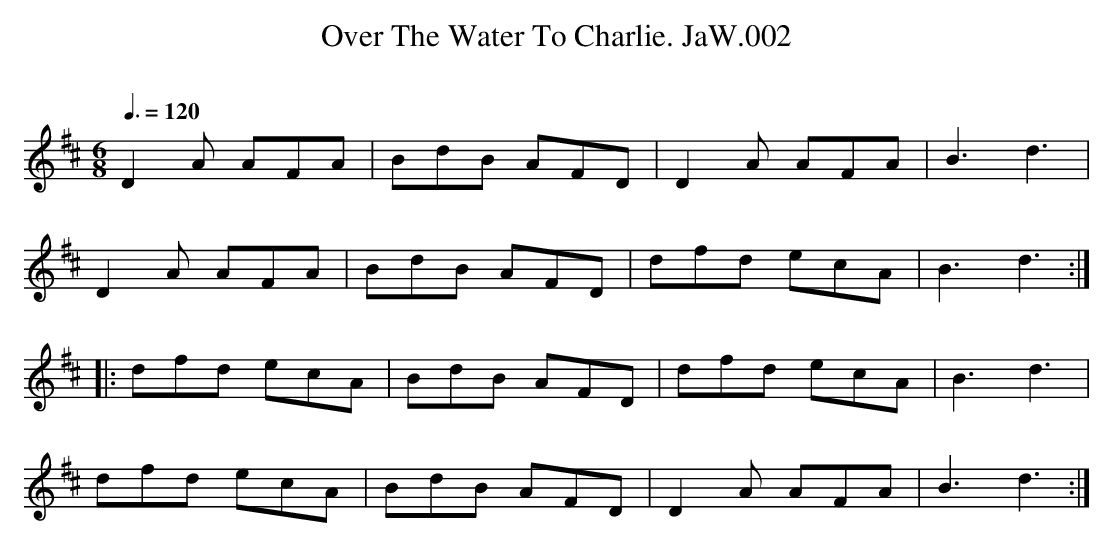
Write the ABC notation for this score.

X:1
T:Over The Water To Charlie. JaW.002
M:6/8
L:1/8
Q:3/8=120
O:
K:D
D2A AFA|BdB AFD|D2A AFA|B3 d3|
D2A AFA|BdB AFD|dfd ecA|B3 d3:|
|:dfd ecA|BdB AFD|dfd ecA|B3 d3|
dfd ecA|BdB AFD|D2A AFA|B3 d3:|
